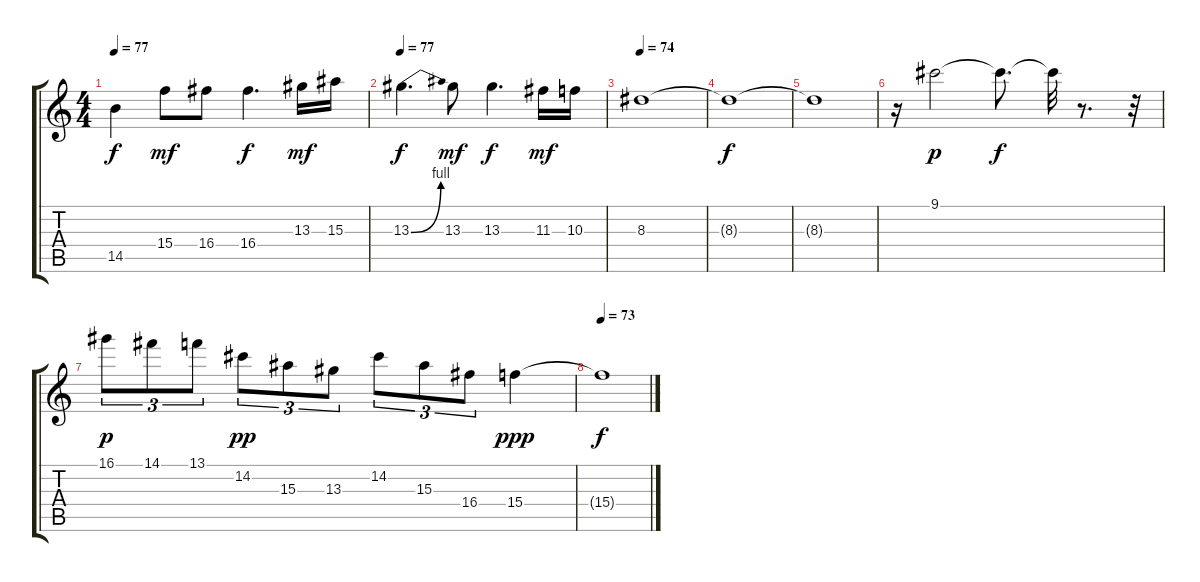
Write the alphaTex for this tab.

\track "" {instrument distortionguitar}
\staff {score tabs}
\tuning (E4 B3 G3 D3 A2 E2) {hide}
\ts (4 4)
\tempo 77
\clef g2
\ks c
14.5.4{dy f} 15.4.8{dy mf} 16.4.8 16.4.4{d dy f} 13.3.16{dy mf} 15.3.16 |
\tempo 77
13.3{be (bend 0 0 60 4)}.4{d dy f} 13.3.8{dy mf} 13.3.4{d dy f} 11.3.16{dy mf} 10.3.16 |
\tempo 74
8.3.1 |
8.3{t}.1{dy f} |
8.3{t}.1 |
r.16 9.1.2{dy p} 9.1{t}.8{d dy f} 9.1{t}.32 r.8{d} r.32 |
16.1.8{tu (3 2) dy p} 14.1.8{tu (3 2)} 13.1.8{tu (3 2)} 14.2.8{tu (3 2) dy pp} 15.3.8{tu (3 2)} 13.3.8{tu (3 2)} 14.2.8{tu (3 2)} 15.3.8{tu (3 2)} 16.4.8{tu (3 2)} 15.4.4{dy ppp} |
\tempo 73
15.4{t}.1{dy f}
